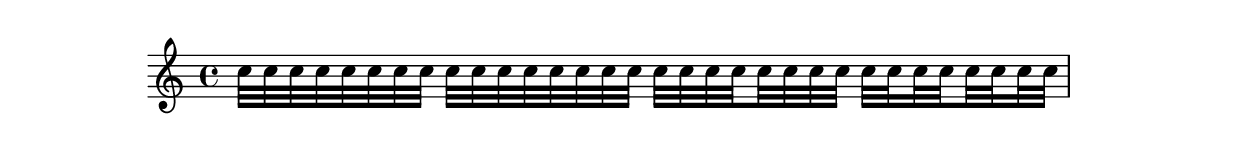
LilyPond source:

%% DO NOT EDIT this file manually; it is automatically
%% generated from LSR http://lsr.dsi.unimi.it
%% Make any changes in LSR itself, or in Documentation/snippets/new/ ,
%% and then run scripts/auxiliar/makelsr.py
%%
%% This file is in the public domain.
\version "2.14.2"

\header {
  lsrtags = "rhythms"

  texidoc = "
The beams of consecutive 16th (or shorter) notes are, by default, not
subdivided.  That is, the three (or more) beams stretch unbroken over
entire groups of notes.  This behavior can be modified to subdivide the
beams into sub-groups by setting the property @code{subdivideBeams}.
When set, multiple beams will be subdivided at intervals defined by the
current value of @code{baseMoment} by reducing the multiple beams to
just one beam between the sub-groups. Note that @code{baseMoment}
defaults to one over the denominator of the current time signature if
not set explicitly. It must be set to a fraction giving the duration of
the beam sub-group using the @code{ly:make-moment} function, as shown
in this snippet. Also, when @code{baseMoment} is changed,
@code{beatStructure} should also be changed to match the new
@code{baseMoment}:

"
  doctitle = "Subdividing beams"
} % begin verbatim

\relative c'' {
  c32[ c c c c c c c]
  \set subdivideBeams = ##t
  c32[ c c c c c c c]

  % Set beam sub-group length to an eighth note
  \set baseMoment = #(ly:make-moment 1 8)
  \set beatStructure = #'(2 2 2 2)
  c32[ c c c c c c c]

  % Set beam sub-group length to a sixteenth note
  \set baseMoment = #(ly:make-moment 1 16)
  \set beatStructure = #'(4 4 4 4)
  c32[ c c c c c c c]
}
